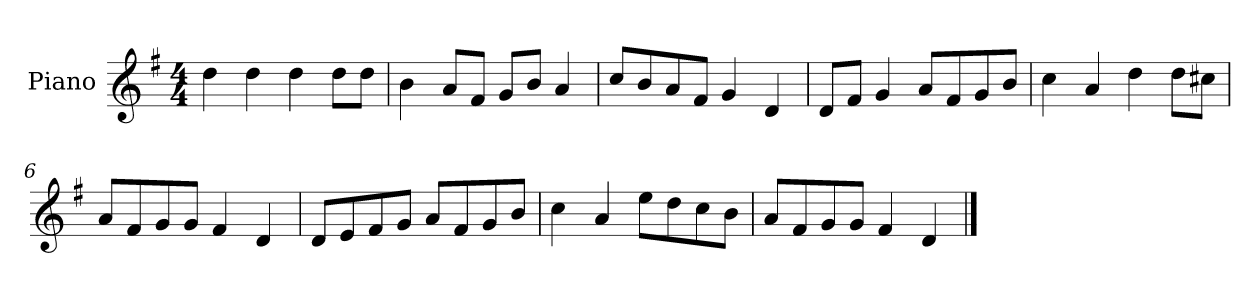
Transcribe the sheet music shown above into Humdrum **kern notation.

**kern
*part1
*staff1
*I"Piano
*I'P-no
*clefG2
*k[f#]
*M4/4
*MM90
=1
4dd\
4dd\
4dd\
8dd\L
8dd\J
=2
4b\
8a/L
8f#/J
8g/L
8b/J
4a/
=3
8cc/L
8b/
8a/
8f#/J
4g/
4d/
=4
8d/L
8f#/J
4g/
8a/L
8f#/
8g/
8b/J
=5
4cc\
4a/
4dd\
8dd\L
8cc#X\J
=6
8a/L
8f#/
8g/
8g/J
4f#/
4d/
!!LO:LB:g=z
=7
8d/L
8e/
8f#/
8g/J
8a/L
8f#/
8g/
8b/J
=8
4cc\
4a/
8ee\L
8dd\
8cc\
8b\J
=9
8a/L
8f#/
8g/
8g/J
4f#/
4d/
==
*-
